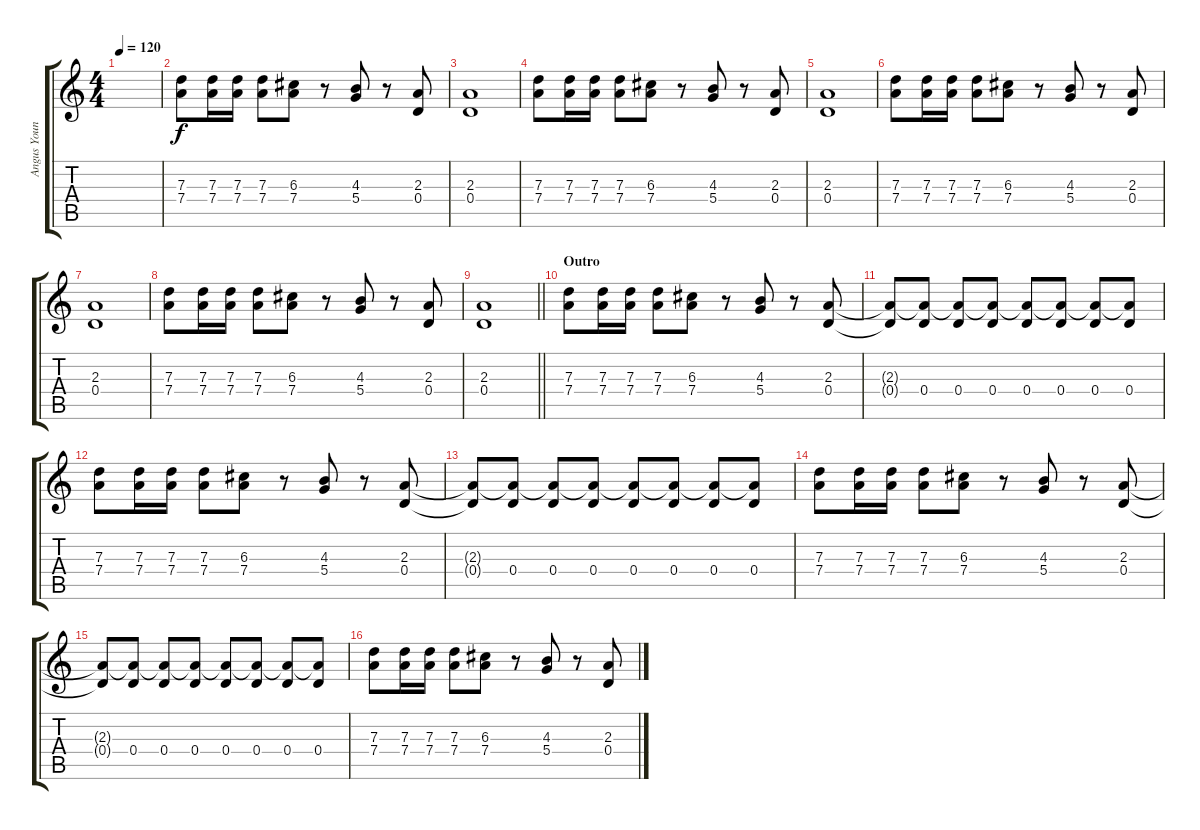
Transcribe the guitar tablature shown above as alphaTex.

\track ("Angus Young 1" "Angus Youn") {instrument overdrivenguitar}
\staff {score tabs}
\tuning (E4 B3 G3 D3 A2 E2) {hide}
\ts (4 4)
\tempo 120
\clef g2
\ks c
|
(7.3 7.4).8 (7.3 7.4).16 (7.3 7.4).16 (7.3 7.4).8 (6.3 7.4).8 r.8 (4.3 5.4).8 r.8 (2.3 0.4).8 |
(2.3 0.4).1 |
(7.3 7.4).8 (7.3 7.4).16 (7.3 7.4).16 (7.3 7.4).8 (6.3 7.4).8 r.8 (4.3 5.4).8 r.8 (2.3 0.4).8 |
(2.3 0.4).1 |
(7.3 7.4).8 (7.3 7.4).16 (7.3 7.4).16 (7.3 7.4).8 (6.3 7.4).8 r.8 (4.3 5.4).8 r.8 (2.3 0.4).8 |
(2.3 0.4).1 |
(7.3 7.4).8 (7.3 7.4).16 (7.3 7.4).16 (7.3 7.4).8 (6.3 7.4).8 r.8 (4.3 5.4).8 r.8 (2.3 0.4).8 |
\barLineRight lightlight
(2.3 0.4).1 |
\section ("" "Outro")
(7.3 7.4).8 (7.3 7.4).16 (7.3 7.4).16 (7.3 7.4).8 (6.3 7.4).8 r.8 (4.3 5.4).8 r.8 (2.3 0.4).8 |
(2.3{t} 0.4{t}).8 (2.3{t} 0.4).8 (2.3{t} 0.4).8 (2.3{t} 0.4).8 (2.3{t} 0.4).8 (2.3{t} 0.4).8 (2.3{t} 0.4).8 (2.3{t} 0.4).8 |
(7.3 7.4).8 (7.3 7.4).16 (7.3 7.4).16 (7.3 7.4).8 (6.3 7.4).8 r.8 (4.3 5.4).8 r.8 (2.3 0.4).8 |
(2.3{t} 0.4{t}).8 (2.3{t} 0.4).8 (2.3{t} 0.4).8 (2.3{t} 0.4).8 (2.3{t} 0.4).8 (2.3{t} 0.4).8 (2.3{t} 0.4).8 (2.3{t} 0.4).8 |
(7.3 7.4).8 (7.3 7.4).16 (7.3 7.4).16 (7.3 7.4).8 (6.3 7.4).8 r.8 (4.3 5.4).8 r.8 (2.3 0.4).8 |
(2.3{t} 0.4{t}).8 (2.3{t} 0.4).8 (2.3{t} 0.4).8 (2.3{t} 0.4).8 (2.3{t} 0.4).8 (2.3{t} 0.4).8 (2.3{t} 0.4).8 (2.3{t} 0.4).8 |
(7.3 7.4).8 (7.3 7.4).16 (7.3 7.4).16 (7.3 7.4).8 (6.3 7.4).8 r.8 (4.3 5.4).8 r.8 (2.3 0.4).8
